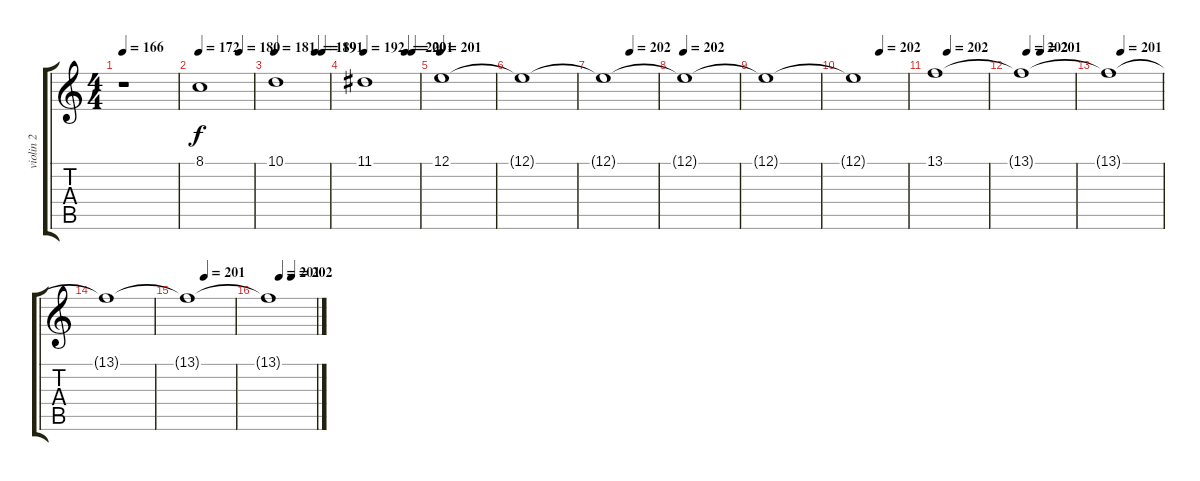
\track ("violin 2" "violin 2") {instrument stringensemble1}
\staff {score tabs}
\tuning (E4 B3 G3 D3 A2 E2) {hide}
\ts (4 4)
\tempo 166
\clef g2
\ks c
r.1{dy f instrument stringensemble1} |
\tempo 172
\tempo (180 0.75)
8.1.1 |
\tempo 181
\tempo (189 0.75)
\tempo (191 0.875)
10.1.1 |
\tempo 192
\tempo (200 0.75)
\tempo (201 0.875)
11.1.1 |
\tempo 201
12.1.1 |
12.1{t}.1 |
\tempo (202 0.5)
12.1{t}.1 |
\tempo 202
12.1{t}.1 |
12.1{t}.1 |
\tempo (202 0.5)
12.1{t}.1 |
\tempo (202 0.25)
13.1.1 |
\tempo (202 0.125)
\tempo (201 0.375)
13.1{t}.1 |
\tempo (201 0.25)
13.1{t}.1 |
13.1{t}.1 |
\tempo (201 0.375)
13.1{t}.1 |
\tempo (201 0.25)
\tempo (202 0.5)
13.1{t}.1
